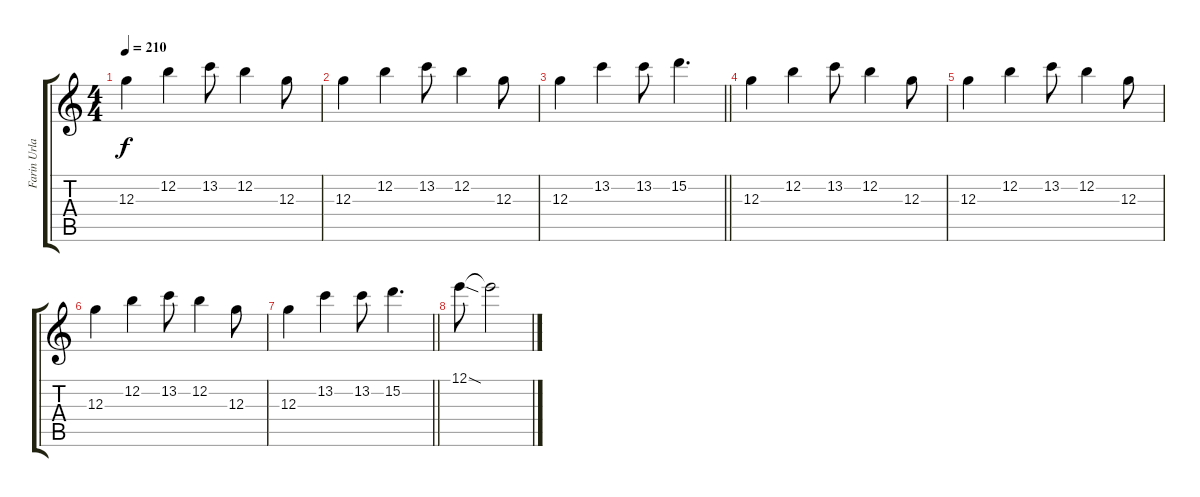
\track ("Farin Urlaub III" "Farin Urla") {instrument overdrivenguitar}
\staff {score tabs}
\tuning (E4 B3 G3 D3 A2 E2) {hide}
\ts (4 4)
\tempo 210
\clef g2
\ks c
12.3.4{dy f} 12.2.4 13.2.8 12.2.4 12.3.8 |
12.3.4 12.2.4 13.2.8 12.2.4 12.3.8 |
\barLineRight lightlight
12.3.4 13.2.4 13.2.8 15.2.4{d} |
12.3.4{instrument distortionguitar} 12.2.4 13.2.8 12.2.4 12.3.8 |
12.3.4 12.2.4 13.2.8 12.2.4 12.3.8 |
12.3.4 12.2.4 13.2.8 12.2.4 12.3.8 |
\barLineRight lightlight
12.3.4 13.2.4 13.2.8 15.2.4{d} |
12.1{sod}.8 12.1{t}.2
